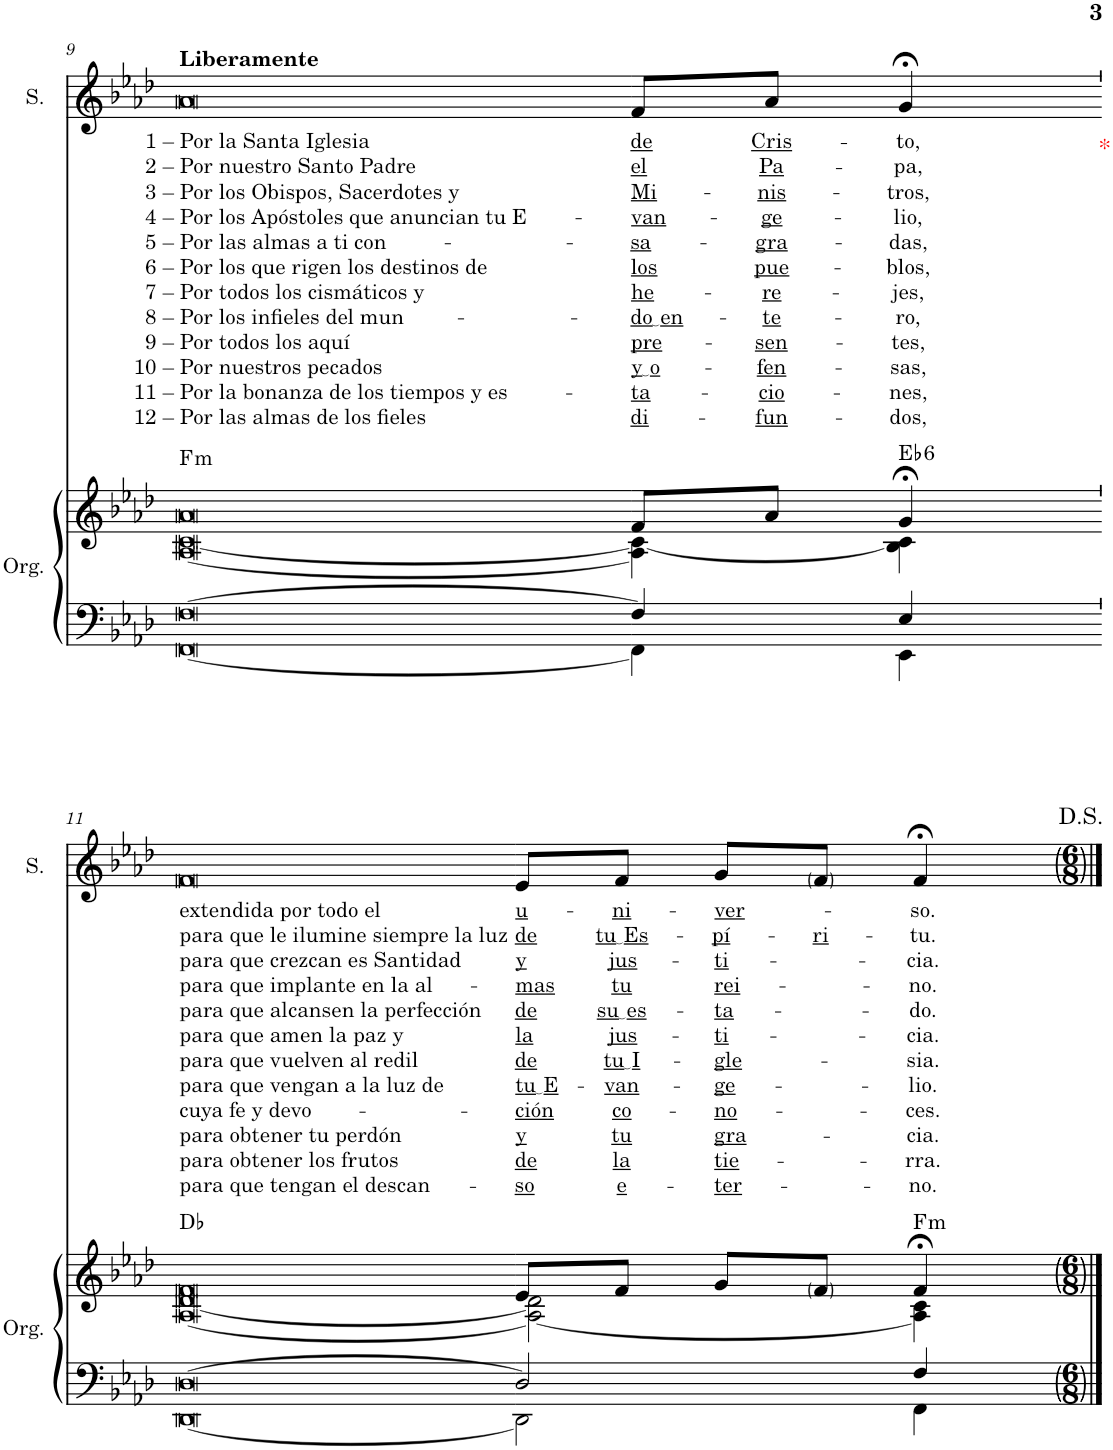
**kern	**kern	**harte	**kern	**text	**text	**text	**text	**text	**text	**text	**text	**text	**text	**text	**text
*part2	*part2	*part2	*part1	*part1	*part1	*part1	*part1	*part1	*part1	*part1	*part1	*part1	*part1	*part1	*part1
*staff3	*staff2	*	*staff1	*staff1	*staff1	*staff1	*staff1	*staff1	*staff1	*staff1	*staff1	*staff1	*staff1	*staff1	*staff1
*I"Órgano	*	*	*I"Soprano	*	*	*	*	*	*	*	*	*	*	*	*
*	*	*	*I'S.	*	*	*	*	*	*	*	*	*	*	*	*
!!LO:PB:g=z
*clefF4	*clefG2	*	*clefG2	*	*	*	*	*	*	*	*	*	*	*	*
*k[b-e-a-d-]	*k[b-e-a-d-]	*	*k[b-e-a-d-]	*	*	*	*	*	*	*	*	*	*	*	*
*M4/4	*M4/4	*	*M4/4	*	*	*	*	*	*	*	*	*	*	*	*
=9	=9	=9	=9	=9	=9	=9	=9	=9	=9	=9	=9	=9	=9	=9	=9
*^	*^	*	*	*	*	*	*	*	*	*	*	*	*	*	*
!	!	!	!	!	!LO:TX:a:B:t=Liberamente	!	!	!	!	!	!	!	!	!	!	!	!
!	!	!	!	!LO:H:kt=m	!	!LO:LY:b	!LO:LY:b	!LO:LY:b	!LO:LY:b	!LO:LY:b	!LO:LY:b	!LO:LY:b	!LO:LY:b	!LO:LY:b	!LO:LY:b	!LO:LY:b	!LO:LY:b
[1F	[1FF	1a-	[1A- [1c	F:min	1a-	1 – Por la Santa Iglesia	2 – Por nuestro Santo Padre	3 – Por los Obispos, Sacerdotes y	4 – Por los Apóstoles que anuncian tu E-	5 – Por las almas a ti con-	6 – Por los que rigen los destinos de	7 – Por todos los cismáticos y	8 – Por los infieles del mun-	9 – Por todos los aquí	10 – Por nuestros pecados	11 – Por la bonanza de los tiempos y es-	12 – Por las almas de los fieles
=10-	=10-	=10-	=10-	=10-	=10-	=10-	=10-	=10-	=10-	=10-	=10-	=10-	=10-	=10-	=10-	=10-	=10-
!	!	!	!	!	!	!LO:LY:b	!LO:LY:b	!LO:LY:b	!LO:LY:b	!LO:LY:b	!LO:LY:b	!LO:LY:b	!LO:LY:b	!LO:LY:b	!LO:LY:b	!LO:LY:b	!LO:LY:b
4F/]	4FF\]	8f/L	4A-\] 4c\_	.	8f/L	de	el	Mi-	-van-	-sa-	los	he-	do en	pre-	y o	-ta-	di-
!	!	!	!	!	!	!LO:LY:b	!LO:LY:b	!LO:LY:b	!LO:LY:b	!LO:LY:b	!LO:LY:b	!LO:LY:b	!LO:LY:b	!LO:LY:b	!LO:LY:b	!LO:LY:b	!LO:LY:b
.	.	8a-/J	.	.	8a-/J	Cris-	Pa-	-nis-	-ge-	-gra-	pue-	-re-	-te-	-sen-	-fen-	-cio-	-fun-
!	!	!	!	!LO:H:kt=6	!	!LO:LY:b	!LO:LY:b	!LO:LY:b	!LO:LY:b	!LO:LY:b	!LO:LY:b	!LO:LY:b	!LO:LY:b	!LO:LY:b	!LO:LY:b	!LO:LY:b	!LO:LY:b
4E-/	4EE-\	4g;</	4B-\ 4c\]	Eb:maj6	4g;</	-to,	-pa,	-tros,	-lio,	-das,	-blos,	-jes,	-ro,	-tes,	-sas,	-nes,	-dos,
!	!	!	!	!	!LO:TX:b:color=#FF0000:t=*	!	!	!	!	!	!	!	!	!	!	!	!
!!LO:LB:g=z
=11`	=11`	=11`	=11`	=11`	=11`	=11`	=11`	=11`	=11`	=11`	=11`	=11`	=11`	=11`	=11`	=11`	=11`
!	!	!	!	!	!	!LO:LY:b	!LO:LY:b	!LO:LY:b	!LO:LY:b	!LO:LY:b	!LO:LY:b	!LO:LY:b	!LO:LY:b	!LO:LY:b	!LO:LY:b	!LO:LY:b	!LO:LY:b
[1D-	[1DD-	1f	[1A- [1d-	Db:maj	1f	extendida por todo el	para que le ilumine siempre la luz	para que crezcan es Santidad	para que implante en la al-	para que alcansen la perfección	para que amen la paz y	para que vuelven al redil	para que vengan a la luz de	cuya fe y devo-	para obtener tu perdón	para obtener los frutos	para que tengan el descan-
=12-	=12-	=12-	=12-	=12-	=12-	=12-	=12-	=12-	=12-	=12-	=12-	=12-	=12-	=12-	=12-	=12-	=12-
!	!	!	!	!	!	!LO:LY:b	!LO:LY:b	!LO:LY:b	!LO:LY:b	!LO:LY:b	!LO:LY:b	!LO:LY:b	!LO:LY:b	!LO:LY:b	!LO:LY:b	!LO:LY:b	!LO:LY:b
2D-/]	2DD-\]	8e-/L	2A-\_ 2d-\]	.	8e-/L	u-	de	y	-mas	de	la	de	tu E	-ción	y	de	-so
!	!	!	!	!	!	!LO:LY:b	!LO:LY:b	!LO:LY:b	!LO:LY:b	!LO:LY:b	!LO:LY:b	!LO:LY:b	!LO:LY:b	!LO:LY:b	!LO:LY:b	!LO:LY:b	!LO:LY:b
.	.	8f/J	.	.	8f/J	-ni-	tu Es	jus-	tu	su es	jus-	tu I	-van-	co-	tu	la	e-
!	!	!	!	!	!	!LO:LY:b	!LO:LY:b	!LO:LY:b	!LO:LY:b	!LO:LY:b	!LO:LY:b	!LO:LY:b	!LO:LY:b	!LO:LY:b	!LO:LY:b	!LO:LY:b	!LO:LY:b
.	.	8g/L	.	.	8g/L	-ver-	-pí-	-ti-	rei-	-ta-	-ti-	-gle-	-ge-	-no-	gra-	tie-	-ter-
!	!	!	!	!	!	!	!LO:LY:b	!	!	!	!	!	!	!	!	!	!
.	.	8f/J	.	.	8f/J	.	-ri-	.	.	.	.	.	.	.	.	.	.
!	!	!	!	!LO:H:kt=m	!	!LO:LY:b	!LO:LY:b	!LO:LY:b	!LO:LY:b	!LO:LY:b	!LO:LY:b	!LO:LY:b	!LO:LY:b	!LO:LY:b	!LO:LY:b	!LO:LY:b	!LO:LY:b
4F/	4FF\	4f;</	4A-\] 4c\	F:min	4f;</	-so.	-tu.	-cia.	-no.	-do.	-cia.	-sia.	-lio.	-ces.	-cia.	-rra.	-no.
*v	*v	*	*	*	*	*	*	*	*	*	*	*	*	*	*	*	*
*	*v	*v	*	*	*	*	*	*	*	*	*	*	*	*	*	*
==	==	==	==	==	==	==	==	==	==	==	==	==	==	==	==
*-	*-	*-	*-	*-	*-	*-	*-	*-	*-	*-	*-	*-	*-	*-	*-
